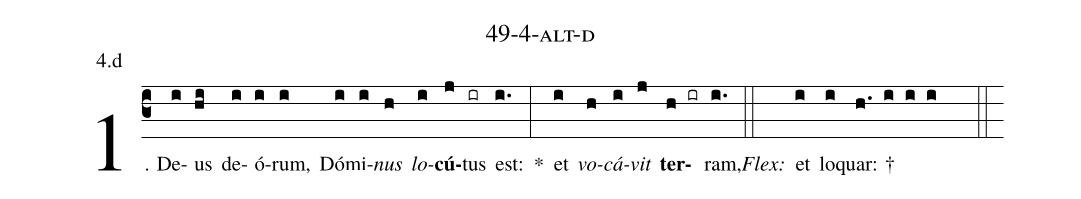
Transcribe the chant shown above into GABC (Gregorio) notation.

name: 49-4-alt-d;
annotation: 4.d;
%%
(c3)1. De(i)us(hi) de(i)ó(i)rum,(i) Dó(i)mi(i)<i>nus</i>(h) <i>lo</i>(i)<b>cú</b>(j)tus(ir) est:(i.) *(:) et(i) <i>vo</i>(h)<i>cá</i>(i)<i>vit</i>(j) <b>ter</b>(h ir)ram,(i.) (::)
<i>Flex:</i>()  et(i) lo(i)quar: †(h. i i i  ::)
